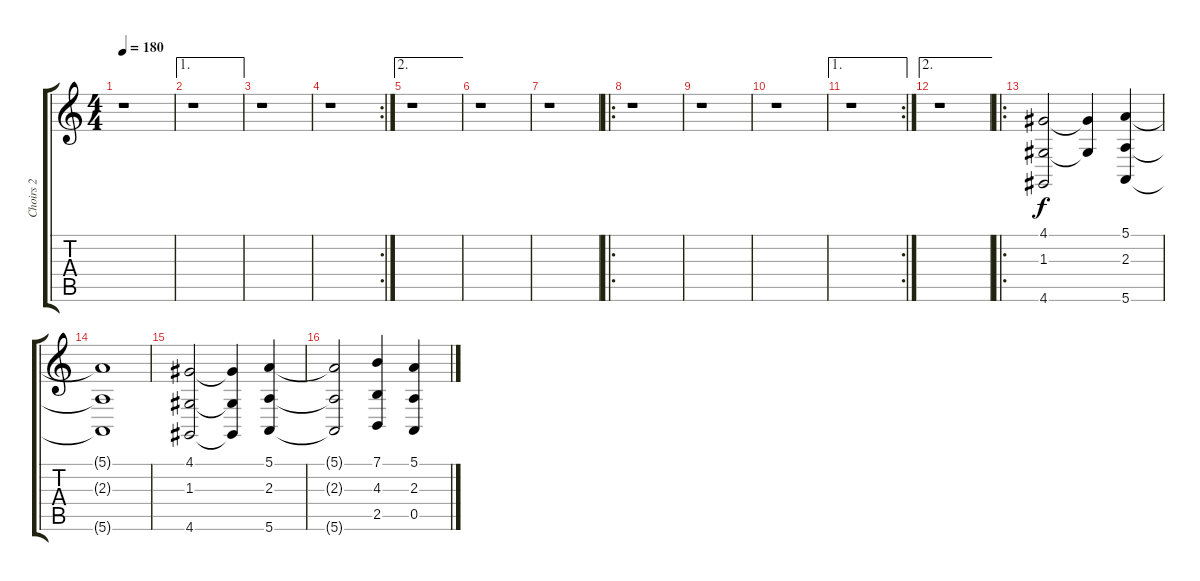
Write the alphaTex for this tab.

\track ("Choirs 2" "Choirs 2") {instrument cello}
\staff {score tabs}
\tuning (E4 B3 G3 D3 A2 E2) {hide}
\ts (4 4)
\tempo 180
\clef g2
\ks c
r.1{dy fff} |
\ae 1
r.1 |
r.1 |
\rc 2
r.1 |
\ae 2
r.1 |
r.1 |
r.1 |
\ro
r.1 |
r.1 |
r.1 |
\ae 1
\rc 2
r.1 |
\ae 2
r.1 |
\ro
(4.1 1.3 4.6).2{dy f volume 13 balance 0 instrument pad4choir} (4.1{t} 1.3{t}).4 (5.1 2.3 5.6).4 |
(5.1{t} 2.3{t} 5.6{t}).1 |
(4.1 1.3 4.6).2 (4.1{t} 1.3{t} 4.6{t}).4 (5.1 2.3 5.6).4 |
(5.1{t} 2.3{t} 5.6{t}).2 (7.1 4.3 2.5).4 (5.1 2.3 0.5).4
